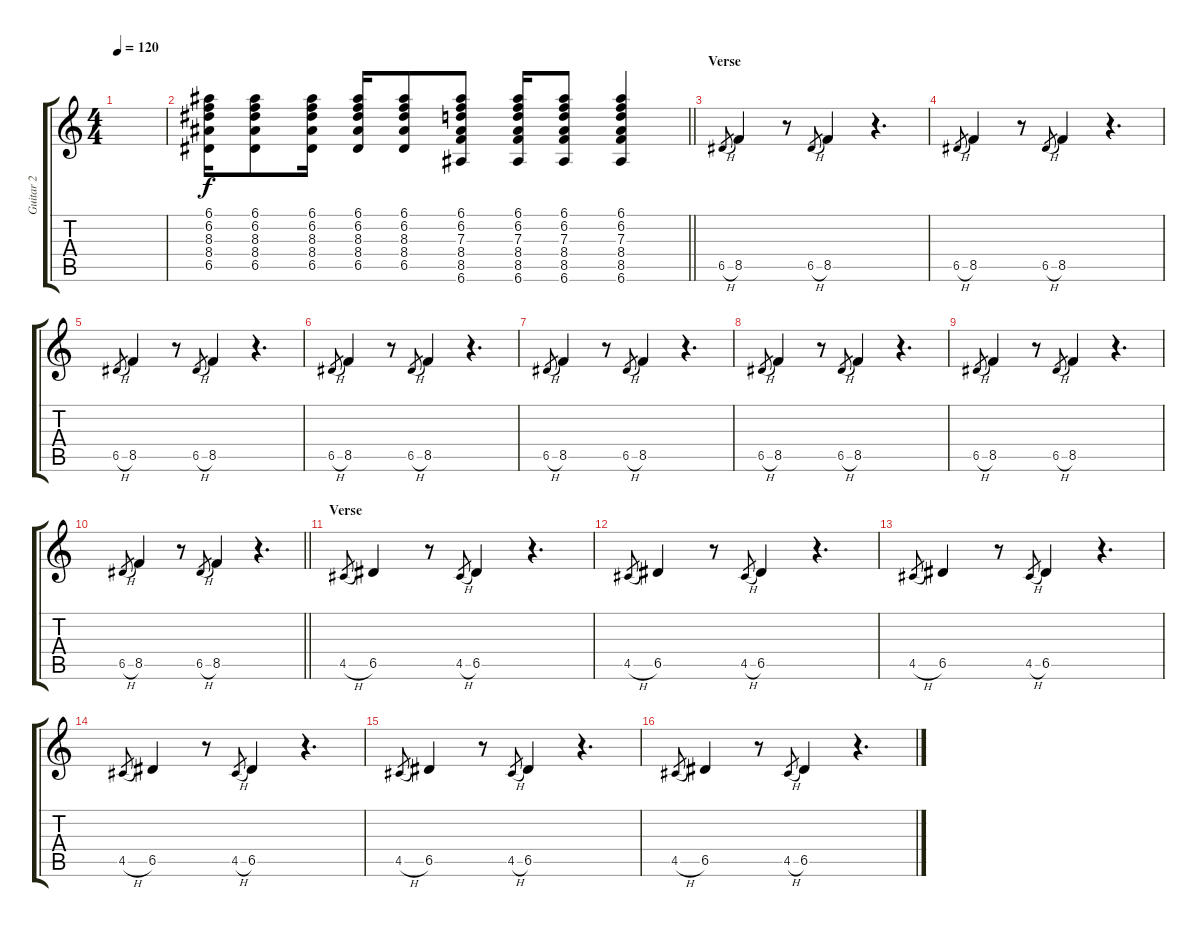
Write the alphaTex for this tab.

\track ("Guitar 2" "Guitar 2") {instrument electricguitarclean}
\staff {score tabs}
\tuning (E4 B3 G3 D3 A2 E2) {hide}
\ts (4 4)
\tempo 120
\clef g2
\ks c
|
\barLineRight lightlight
(6.1 6.2 8.3 8.4 6.5).16 (6.1 6.2 8.3 8.4 6.5).8 (6.1 6.2 8.3 8.4 6.5).16 (6.1 6.2 8.3 8.4 6.5).16 (6.1 6.2 8.3 8.4 6.5).8 (6.1 6.2 7.3 8.4 8.5 6.6).8 (6.1 6.2 7.3 8.4 8.5 6.6).16 (6.1 6.2 7.3 8.4 8.5 6.6).8 (6.1 6.2 7.3 8.4 8.5 6.6).4 |
\section ("" "Verse")
6.5{h}.8{gr} 8.5.4 r.8 6.5{h}.8{gr} 8.5.4 r.4{d} |
6.5{h}.8{gr} 8.5.4 r.8 6.5{h}.8{gr} 8.5.4 r.4{d} |
6.5{h}.8{gr} 8.5.4 r.8 6.5{h}.8{gr} 8.5.4 r.4{d} |
6.5{h}.8{gr} 8.5.4 r.8 6.5{h}.8{gr} 8.5.4 r.4{d} |
6.5{h}.8{gr} 8.5.4 r.8 6.5{h}.8{gr} 8.5.4 r.4{d} |
6.5{h}.8{gr} 8.5.4 r.8 6.5{h}.8{gr} 8.5.4 r.4{d} |
6.5{h}.8{gr} 8.5.4 r.8 6.5{h}.8{gr} 8.5.4 r.4{d} |
\barLineRight lightlight
6.5{h}.8{gr} 8.5.4 r.8 6.5{h}.8{gr} 8.5.4 r.4{d} |
\section ("" "Verse")
4.5{h}.8{gr} 6.5.4 r.8 4.5{h}.8{gr} 6.5.4 r.4{d} |
4.5{h}.8{gr} 6.5.4 r.8 4.5{h}.8{gr} 6.5.4 r.4{d} |
4.5{h}.8{gr} 6.5.4 r.8 4.5{h}.8{gr} 6.5.4 r.4{d} |
4.5{h}.8{gr} 6.5.4 r.8 4.5{h}.8{gr} 6.5.4 r.4{d} |
4.5{h}.8{gr} 6.5.4 r.8 4.5{h}.8{gr} 6.5.4 r.4{d} |
4.5{h}.8{gr} 6.5.4 r.8 4.5{h}.8{gr} 6.5.4 r.4{d}
